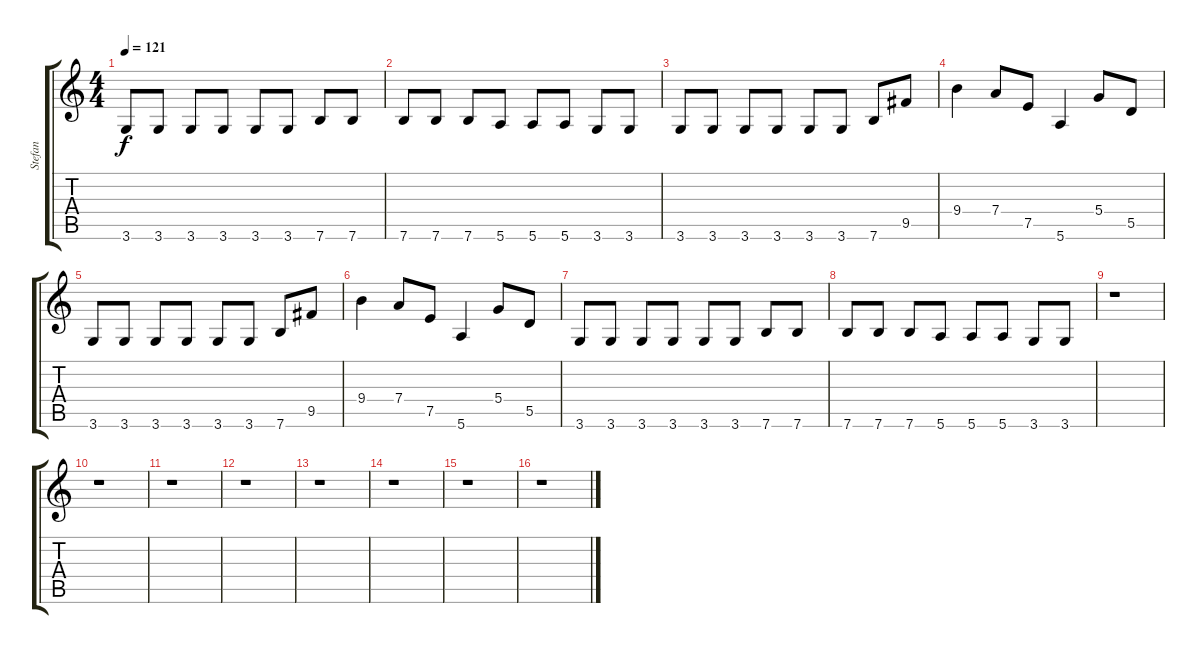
\track ("Stefan" "Stefan") {instrument electricbassfinger}
\staff {score tabs}
\tuning (E4 B3 G3 D3 A2 E2) {hide}
\ts (4 4)
\tempo 121
\clef g2
\ks c
3.6.8{dy f} 3.6.8 3.6.8 3.6.8 3.6.8 3.6.8 7.6.8 7.6.8 |
7.6.8 7.6.8 7.6.8 5.6.8 5.6.8 5.6.8 3.6.8 3.6.8 |
3.6.8 3.6.8 3.6.8 3.6.8 3.6.8 3.6.8 7.6.8 9.5.8 |
9.4.4 7.4.8 7.5.8 5.6.4 5.4.8 5.5.8 |
3.6.8 3.6.8 3.6.8 3.6.8 3.6.8 3.6.8 7.6.8 9.5.8 |
9.4.4 7.4.8 7.5.8 5.6.4 5.4.8 5.5.8 |
3.6.8 3.6.8 3.6.8 3.6.8 3.6.8 3.6.8 7.6.8 7.6.8 |
7.6.8 7.6.8 7.6.8 5.6.8 5.6.8 5.6.8 3.6.8 3.6.8 |
r.1 |
r.1 |
r.1 |
r.1 |
r.1 |
r.1 |
r.1 |
r.1
